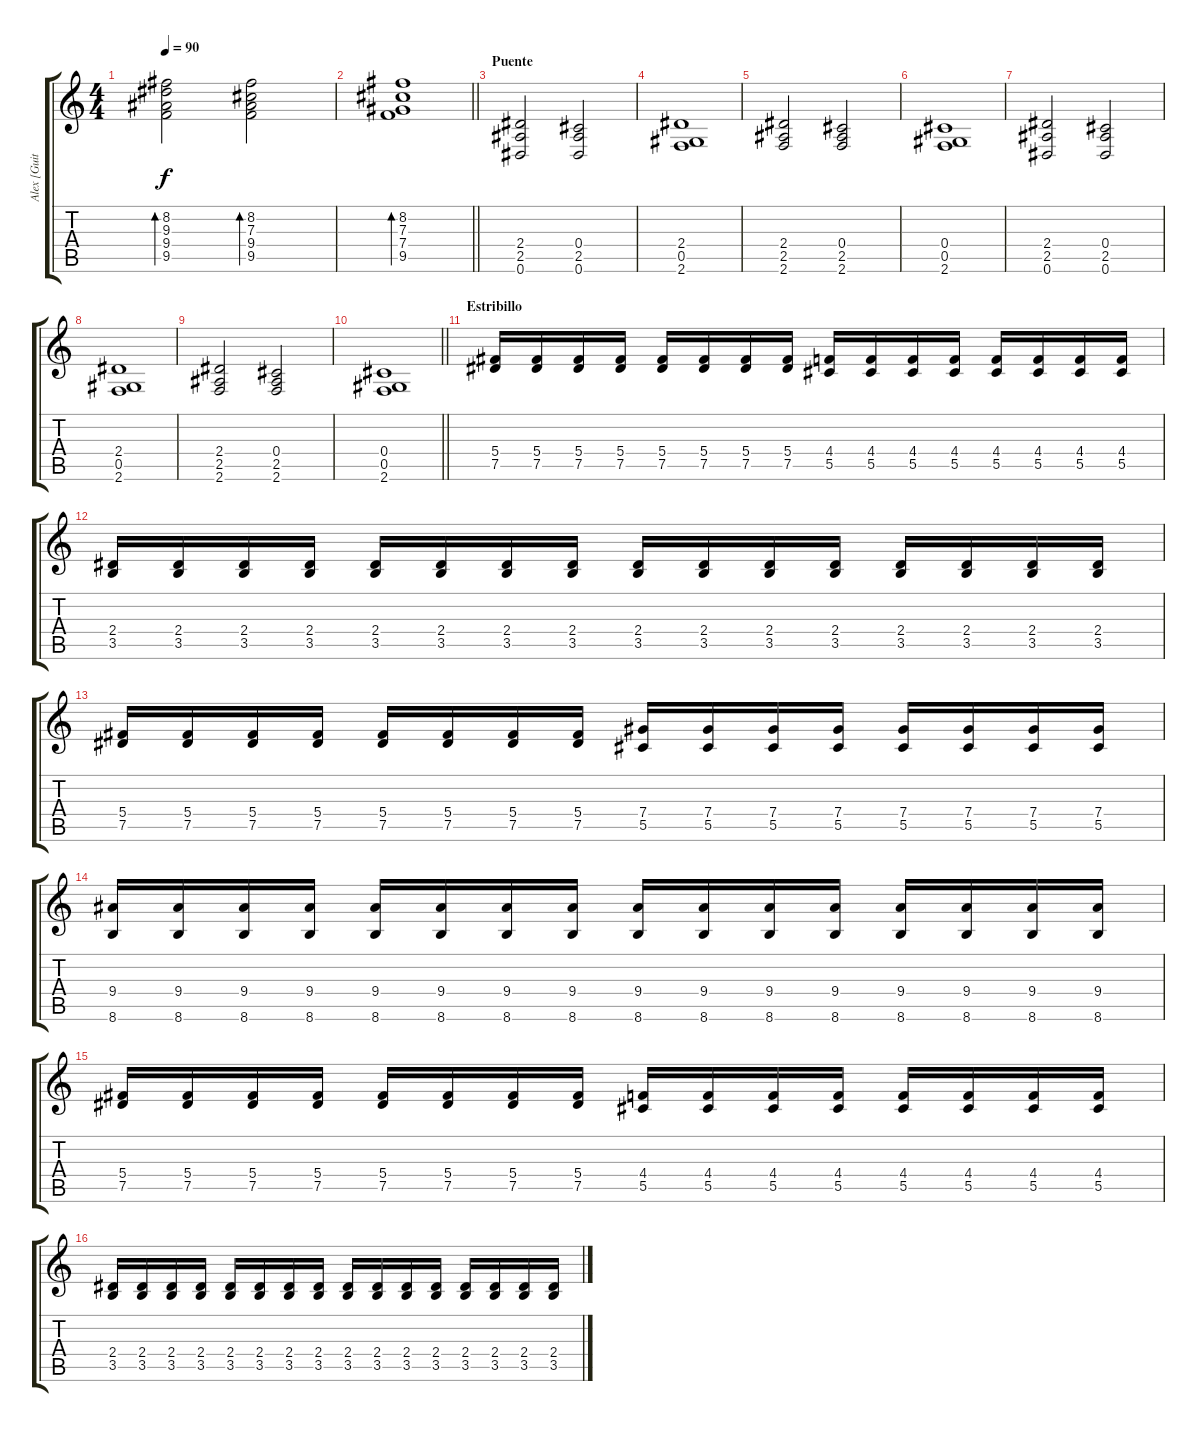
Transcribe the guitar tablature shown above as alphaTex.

\track ("Alex [Guitar 3]" "Alex [Guit") {instrument acousticguitarsteel}
\staff {score tabs}
\tuning (Eb4 Bb3 Gb3 Db3 Ab2 Eb2) {hide}
\ts (4 4)
\tempo 90
\clef g2
\ks c
(8.2 9.3 9.4 9.5).2{bd 240 dy f} (8.2 7.3 9.4 9.5).2{bd 240} |
\barLineRight lightlight
(8.2 7.3 7.4 9.5).1{bd 240} |
\section ("" "Puente")
(2.4 2.5 0.6).2{instrument distortionguitar} (0.4 2.5 0.6).2 |
(2.4 0.5 2.6).1 |
(2.4 2.5 2.6).2 (0.4 2.5 2.6).2 |
(0.4 0.5 2.6).1 |
(2.4 2.5 0.6).2 (0.4 2.5 0.6).2 |
(2.4 0.5 2.6).1 |
(2.4 2.5 2.6).2 (0.4 2.5 2.6).2 |
\barLineRight lightlight
(0.4 0.5 2.6).1 |
\section ("" "Estribillo")
(5.4 7.5).16 (5.4 7.5).16 (5.4 7.5).16 (5.4 7.5).16 (5.4 7.5).16 (5.4 7.5).16 (5.4 7.5).16 (5.4 7.5).16 (4.4 5.5).16 (4.4 5.5).16 (4.4 5.5).16 (4.4 5.5).16 (4.4 5.5).16 (4.4 5.5).16 (4.4 5.5).16 (4.4 5.5).16 |
(2.4 3.5).16 (2.4 3.5).16 (2.4 3.5).16 (2.4 3.5).16 (2.4 3.5).16 (2.4 3.5).16 (2.4 3.5).16 (2.4 3.5).16 (2.4 3.5).16 (2.4 3.5).16 (2.4 3.5).16 (2.4 3.5).16 (2.4 3.5).16 (2.4 3.5).16 (2.4 3.5).16 (2.4 3.5).16 |
(5.4 7.5).16 (5.4 7.5).16 (5.4 7.5).16 (5.4 7.5).16 (5.4 7.5).16 (5.4 7.5).16 (5.4 7.5).16 (5.4 7.5).16 (7.4 5.5).16 (7.4 5.5).16 (7.4 5.5).16 (7.4 5.5).16 (7.4 5.5).16 (7.4 5.5).16 (7.4 5.5).16 (7.4 5.5).16 |
(9.4 8.6).16 (9.4 8.6).16 (9.4 8.6).16 (9.4 8.6).16 (9.4 8.6).16 (9.4 8.6).16 (9.4 8.6).16 (9.4 8.6).16 (9.4 8.6).16 (9.4 8.6).16 (9.4 8.6).16 (9.4 8.6).16 (9.4 8.6).16 (9.4 8.6).16 (9.4 8.6).16 (9.4 8.6).16 |
(5.4 7.5).16 (5.4 7.5).16 (5.4 7.5).16 (5.4 7.5).16 (5.4 7.5).16 (5.4 7.5).16 (5.4 7.5).16 (5.4 7.5).16 (4.4 5.5).16 (4.4 5.5).16 (4.4 5.5).16 (4.4 5.5).16 (4.4 5.5).16 (4.4 5.5).16 (4.4 5.5).16 (4.4 5.5).16 |
(2.4 3.5).16 (2.4 3.5).16 (2.4 3.5).16 (2.4 3.5).16 (2.4 3.5).16 (2.4 3.5).16 (2.4 3.5).16 (2.4 3.5).16 (2.4 3.5).16 (2.4 3.5).16 (2.4 3.5).16 (2.4 3.5).16 (2.4 3.5).16 (2.4 3.5).16 (2.4 3.5).16 (2.4 3.5).16
